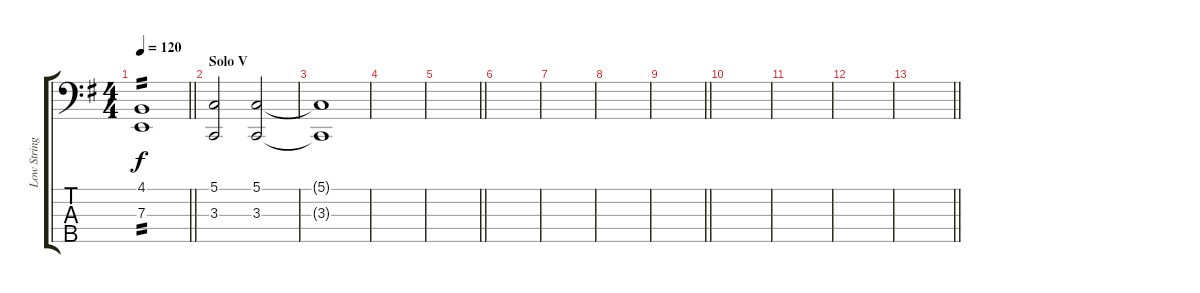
\track ("Low Strings Standard" "Low String") {instrument stringensemble1}
\staff {score tabs}
\tuning (G2 D2 A1 E1 B0) {hide}
\ts (4 4)
\tempo 120
\clef f4
\barLineRight lightlight
\ks eminor
(4.1 7.3).1{tp 2 dy f} |
\section ("" "Solo V")
(5.1 3.3).2 (5.1 3.3).2{volume 0} |
(5.1{t} 3.3{t}).1 |
|
\barLineRight lightlight
|
|
|
|
\barLineRight lightlight
|
|
|
|
\barLineRight lightlight
